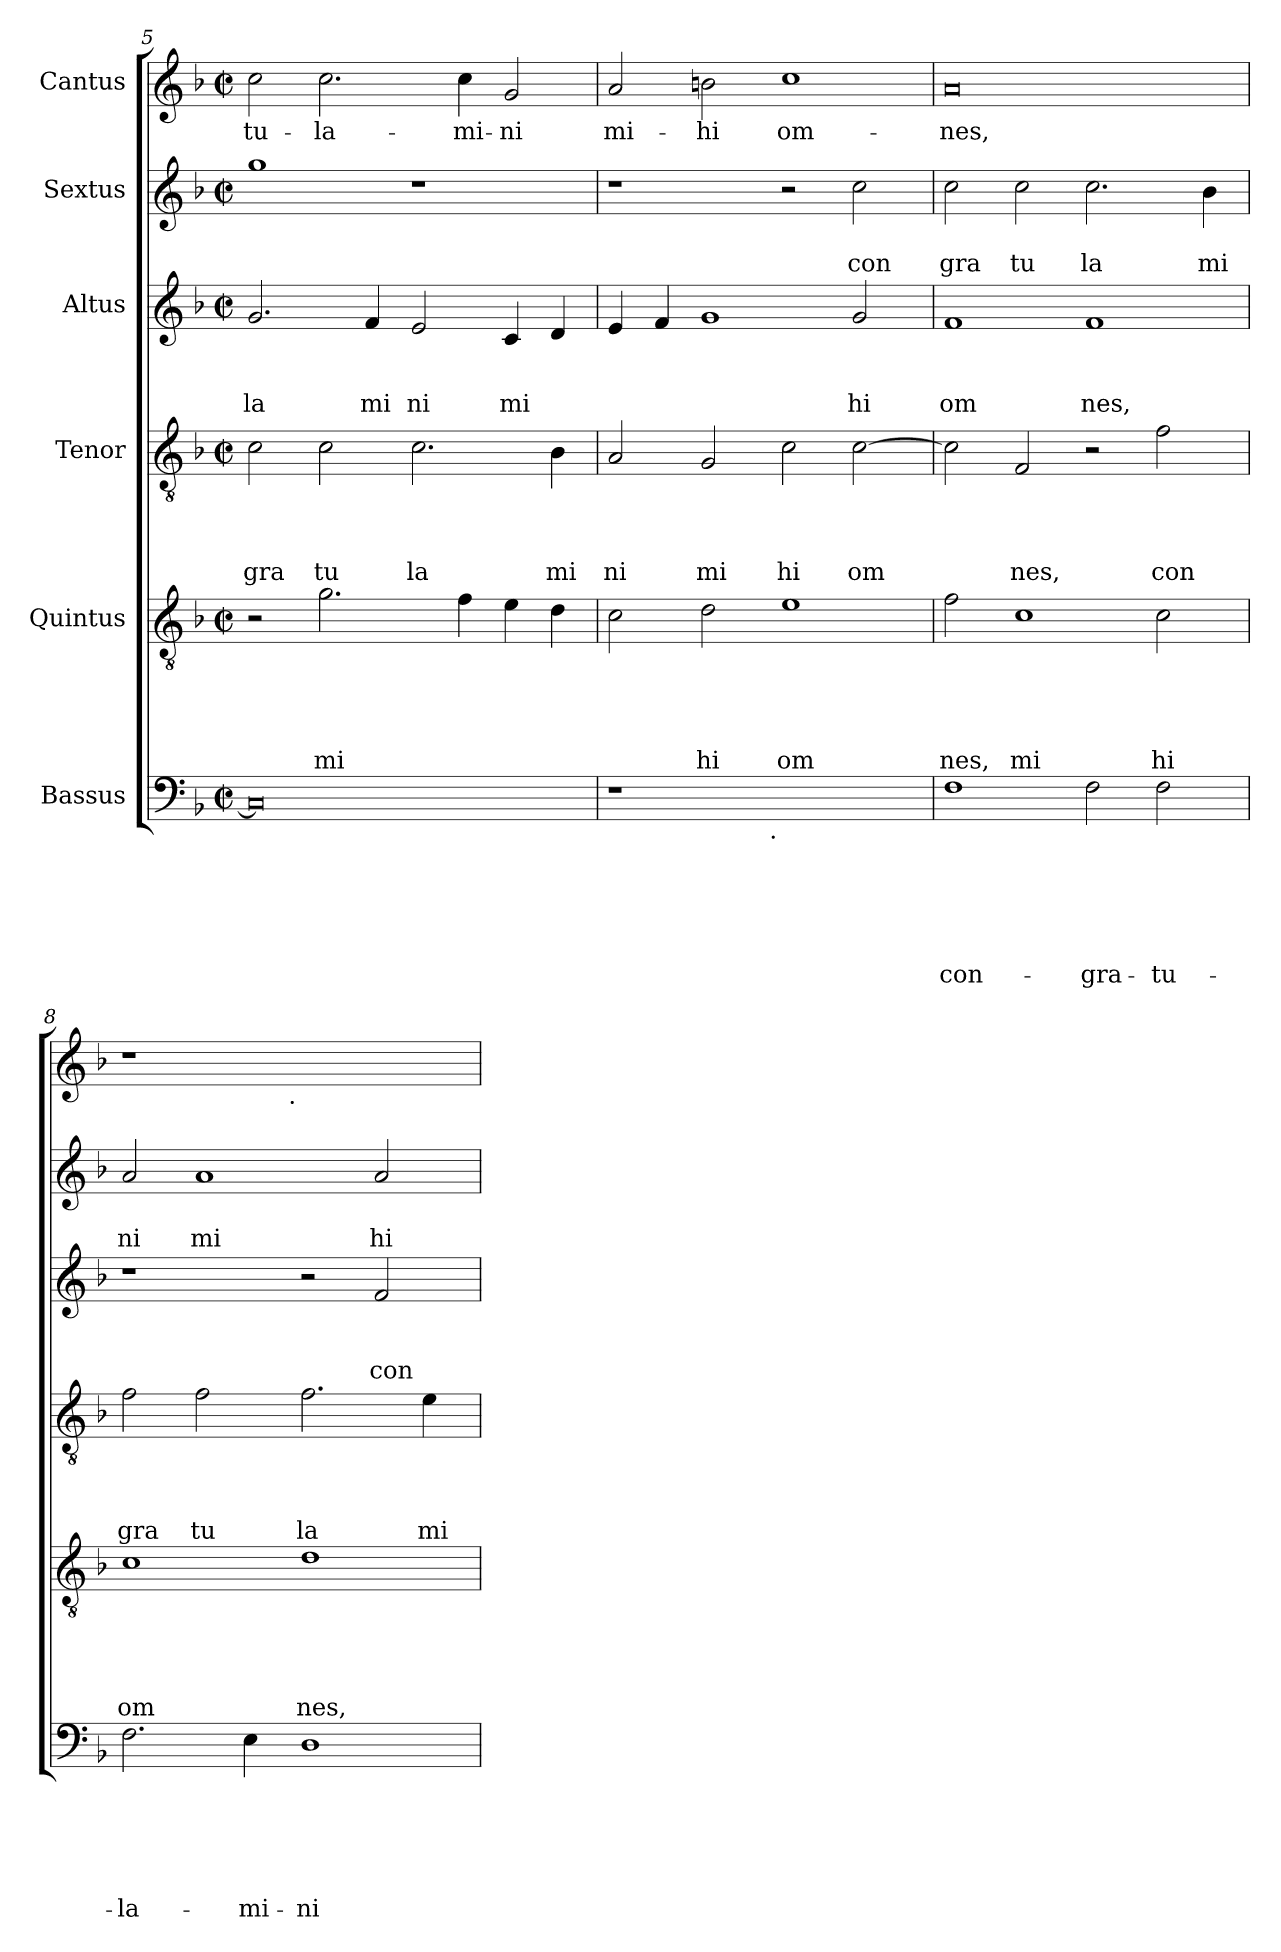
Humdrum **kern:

**kern	**text	**text	**text	**text	**text	**text	**kern	**text	**text	**text	**text	**text	**kern	**text	**text	**text	**text	**kern	**text	**text	**text	**kern	**text	**text	**kern	**text
*part6	*part6	*part6	*part6	*part6	*part6	*part6	*part5	*part5	*part5	*part5	*part5	*part5	*part4	*part4	*part4	*part4	*part4	*part3	*part3	*part3	*part3	*part2	*part2	*part2	*part1	*part1
*staff6	*staff6	*staff6	*staff6	*staff6	*staff6	*staff6	*staff5	*staff5	*staff5	*staff5	*staff5	*staff5	*staff4	*staff4	*staff4	*staff4	*staff4	*staff3	*staff3	*staff3	*staff3	*staff2	*staff2	*staff2	*staff1	*staff1
*I"Bassus	*	*	*	*	*	*	*I"Quintus	*	*	*	*	*	*I"Tenor	*	*	*	*	*I"Altus	*	*	*	*I"Sextus	*	*	*I"Cantus	*
*clefF4	*	*	*	*	*	*	*clefGv2	*	*	*	*	*	*clefGv2	*	*	*	*	*clefG2	*	*	*	*clefG2	*	*	*clefG2	*
*k[b-]	*	*	*	*	*	*	*k[b-]	*	*	*	*	*	*k[b-]	*	*	*	*	*k[b-]	*	*	*	*k[b-]	*	*	*k[b-]	*
*F:	*	*	*	*	*	*	*F:	*	*	*	*	*	*F:	*	*	*	*	*F:	*	*	*	*F:	*	*	*F:	*
*M2/2	*	*	*	*	*	*	*M2/2	*	*	*	*	*	*M2/2	*	*	*	*	*M2/2	*	*	*	*M2/2	*	*	*M2/2	*
*met(c|)	*	*	*	*	*	*	*met(c|)	*	*	*	*	*	*met(c|)	*	*	*	*	*met(c|)	*	*	*	*met(c|)	*	*	*met(c|)	*
=5	=5	=5	=5	=5	=5	=5	=5	=5	=5	=5	=5	=5	=5	=5	=5	=5	=5	=5	=5	=5	=5	=5	=5	=5	=5	=5
!	!	!	!	!	!	!	!	!	!	!	!	!	!	!	!	!	!LO:LY:b	!	!	!	!LO:LY:b	!	!	!	!	!LO:LY:b
0C]	.	.	.	.	.	.	2r	.	.	.	.	.	2c\	.	.	.	gra	2.g/	.	.	la	1gg	.	.	2cc\	-tu-
!	!	!	!	!	!	!	!	!	!	!	!	!LO:LY:b	!	!	!	!	!LO:LY:b	!	!	!	!	!	!	!	!	!LO:LY:b
.	.	.	.	.	.	.	2.g\	.	.	.	.	mi	2c\	.	.	.	tu	.	.	.	.	.	.	.	2.cc\	-la-
!	!	!	!	!	!	!	!	!	!	!	!	!	!	!	!	!	!	!	!	!	!LO:LY:b	!	!	!	!	!
.	.	.	.	.	.	.	.	.	.	.	.	.	.	.	.	.	.	4f/	.	.	mi	.	.	.	.	.
!	!	!	!	!	!	!	!	!	!	!	!	!	!	!	!	!	!LO:LY:b	!	!	!	!LO:LY:b	!	!	!	!	!
.	.	.	.	.	.	.	.	.	.	.	.	.	2.c\	.	.	.	la	2e/	.	.	ni	1r	.	.	.	.
!	!	!	!	!	!	!	!	!	!	!	!	!	!	!	!	!	!	!	!	!	!	!	!	!	!	!LO:LY:b
.	.	.	.	.	.	.	4f\	.	.	.	.	.	.	.	.	.	.	.	.	.	.	.	.	.	4cc\	-mi-
!	!	!	!	!	!	!	!	!	!	!	!	!	!	!	!	!	!	!	!	!	!LO:LY:b	!	!	!	!	!LO:LY:b
.	.	.	.	.	.	.	4e\	.	.	.	.	.	.	.	.	.	.	4c/	.	.	mi	.	.	.	2g/	-ni
!	!	!	!	!	!	!	!	!	!	!	!	!	!	!	!	!	!LO:LY:b	!	!	!	!	!	!	!	!	!
.	.	.	.	.	.	.	4d\	.	.	.	.	.	4B-\	.	.	.	mi	4d/	.	.	.	.	.	.	.	.
!!LO:LB:g=z
=6	=6	=6	=6	=6	=6	=6	=6	=6	=6	=6	=6	=6	=6	=6	=6	=6	=6	=6	=6	=6	=6	=6	=6	=6	=6	=6
!	!	!	!	!	!	!	!	!	!	!	!	!	!	!	!	!	!LO:LY:b	!	!	!	!	!	!	!	!	!LO:LY:b
*^	*	*	*	*	*	*	*	*	*	*	*	*	*	*	*	*	*	*	*	*	*	*	*	*	*	*
1r	2ryy	.	.	.	.	.	.	2c\	.	.	.	.	.	2A/	.	.	.	ni	4e/	.	.	.	1r	.	.	2a/	mi-
.	.	.	.	.	.	.	.	.	.	.	.	.	.	.	.	.	.	.	4f/	.	.	.	.	.	.	.	.
!	!	!	!	!	!	!	!	!	!	!	!	!	!LO:LY:b	!	!	!	!	!LO:LY:b	!	!	!	!	!	!	!	!	!LO:LY:b
.	4...ryy	.	.	.	.	.	.	2d\	.	.	.	.	hi	2G/	.	.	.	mi	1g	.	.	.	.	.	.	2bn\	-hi
!	!LO:TX:b:t=.	!	!	!	!	!	!	!	!	!	!	!	!	!	!	!	!	!	!	!	!	!	!	!	!	!	!
.	1ryy	.	.	.	.	.	.	.	.	.	.	.	.	.	.	.	.	.	.	.	.	.	.	.	.	.	.
!	!	!	!	!	!	!	!	!	!	!	!	!	!LO:LY:b	!	!	!	!	!LO:LY:b	!	!	!	!	!	!	!	!	!LO:LY:b
1ryy	.	.	.	.	.	.	.	1e	.	.	.	.	om	2c\	.	.	.	hi	.	.	.	.	2r	.	.	1cc	om-
!	!	!	!	!	!	!	!	!	!	!	!	!	!	!	!	!	!	!LO:LY:b	!	!	!	!LO:LY:b	!	!	!LO:LY:b	!	!
.	.	.	.	.	.	.	.	.	.	.	.	.	.	[>2c\	.	.	.	om	2g/	.	.	hi	2cc\	.	con	.	.
.	32ryy	.	.	.	.	.	.	.	.	.	.	.	.	.	.	.	.	.	.	.	.	.	.	.	.	.	.
=7	=7	=7	=7	=7	=7	=7	=7	=7	=7	=7	=7	=7	=7	=7	=7	=7	=7	=7	=7	=7	=7	=7	=7	=7	=7	=7	=7
!	!	!	!	!	!	!	!LO:LY:b	!	!	!	!	!	!LO:LY:b	!	!	!	!	!	!	!	!	!LO:LY:b	!	!	!LO:LY:b	!	!LO:LY:b
*v	*v	*	*	*	*	*	*	*	*	*	*	*	*	*	*	*	*	*	*	*	*	*	*	*	*	*	*
1F	.	.	.	.	.	con-	2f\	.	.	.	.	nes,	2c\]	.	.	.	.	1f	.	.	om	2cc\	.	gra	0a	-nes,
!	!	!	!	!	!	!	!	!	!	!	!	!LO:LY:b	!	!	!	!	!LO:LY:b	!	!	!	!	!	!	!LO:LY:b	!	!
.	.	.	.	.	.	.	1c	.	.	.	.	mi	2F/	.	.	.	nes,	.	.	.	.	2cc\	.	tu	.	.
!	!	!	!	!	!	!LO:LY:b	!	!	!	!	!	!	!	!	!	!	!	!	!	!	!LO:LY:b	!	!	!LO:LY:b	!	!
2F\	.	.	.	.	.	-gra-	.	.	.	.	.	.	2r	.	.	.	.	1f	.	.	nes,	2.cc\	.	la	.	.
!	!	!	!	!	!	!LO:LY:b	!	!	!	!	!	!LO:LY:b	!	!	!	!	!LO:LY:b	!	!	!	!	!	!	!	!	!
2F\	.	.	.	.	.	-tu-	2c\	.	.	.	.	hi	2f\	.	.	.	con	.	.	.	.	.	.	.	.	.
!	!	!	!	!	!	!	!	!	!	!	!	!	!	!	!	!	!	!	!	!	!	!	!	!LO:LY:b	!	!
.	.	.	.	.	.	.	.	.	.	.	.	.	.	.	.	.	.	.	.	.	.	4b-\	.	mi	.	.
=8	=8	=8	=8	=8	=8	=8	=8	=8	=8	=8	=8	=8	=8	=8	=8	=8	=8	=8	=8	=8	=8	=8	=8	=8	=8	=8
!	!	!	!	!	!	!LO:LY:b	!	!	!	!	!	!LO:LY:b	!	!	!	!	!LO:LY:b	!	!	!	!	!	!	!LO:LY:b	!	!
*	*	*	*	*	*	*	*	*	*	*	*	*	*	*	*	*	*	*	*	*	*	*	*	*	*^	*
2.F\	.	.	.	.	.	-la-	1c	.	.	.	.	om	2f\	.	.	.	gra	1r	.	.	.	2a/	.	ni	1r	2ryy	.
!	!	!	!	!	!	!	!	!	!	!	!	!	!	!	!	!	!LO:LY:b	!	!	!	!	!	!	!LO:LY:b	!	!	!
.	.	.	.	.	.	.	.	.	.	.	.	.	2f\	.	.	.	tu	.	.	.	.	1a	.	mi	.	4...ryy	.
!	!	!	!	!	!	!LO:LY:b	!	!	!	!	!	!	!	!	!	!	!	!	!	!	!	!	!	!	!	!	!
4E\	.	.	.	.	.	-mi-	.	.	.	.	.	.	.	.	.	.	.	.	.	.	.	.	.	.	.	.	.
!	!	!	!	!	!	!	!	!	!	!	!	!	!	!	!	!	!	!	!	!	!	!	!	!	!	!LO:TX:b:t=.	!
.	.	.	.	.	.	.	.	.	.	.	.	.	.	.	.	.	.	.	.	.	.	.	.	.	.	1ryy	.
!	!	!	!	!	!	!LO:LY:b	!	!	!	!	!	!LO:LY:b	!	!	!	!	!LO:LY:b	!	!	!	!	!	!	!	!	!	!
1D	.	.	.	.	.	-ni	1d	.	.	.	.	nes,	2.f\	.	.	.	la	2r	.	.	.	.	.	.	1ryy	.	.
!	!	!	!	!	!	!	!	!	!	!	!	!	!	!	!	!	!	!	!	!	!LO:LY:b	!	!	!LO:LY:b	!	!	!
.	.	.	.	.	.	.	.	.	.	.	.	.	.	.	.	.	.	2f/	.	.	con	2a/	.	hi	.	.	.
!	!	!	!	!	!	!	!	!	!	!	!	!	!	!	!	!	!LO:LY:b	!	!	!	!	!	!	!	!	!	!
.	.	.	.	.	.	.	.	.	.	.	.	.	4e\	.	.	.	mi	.	.	.	.	.	.	.	.	.	.
.	.	.	.	.	.	.	.	.	.	.	.	.	.	.	.	.	.	.	.	.	.	.	.	.	.	32ryy	.
*	*	*	*	*	*	*	*	*	*	*	*	*	*	*	*	*	*	*	*	*	*	*	*	*	*v	*v	*
=	=	=	=	=	=	=	=	=	=	=	=	=	=	=	=	=	=	=	=	=	=	=	=	=	=	=
*-	*-	*-	*-	*-	*-	*-	*-	*-	*-	*-	*-	*-	*-	*-	*-	*-	*-	*-	*-	*-	*-	*-	*-	*-	*-	*-
